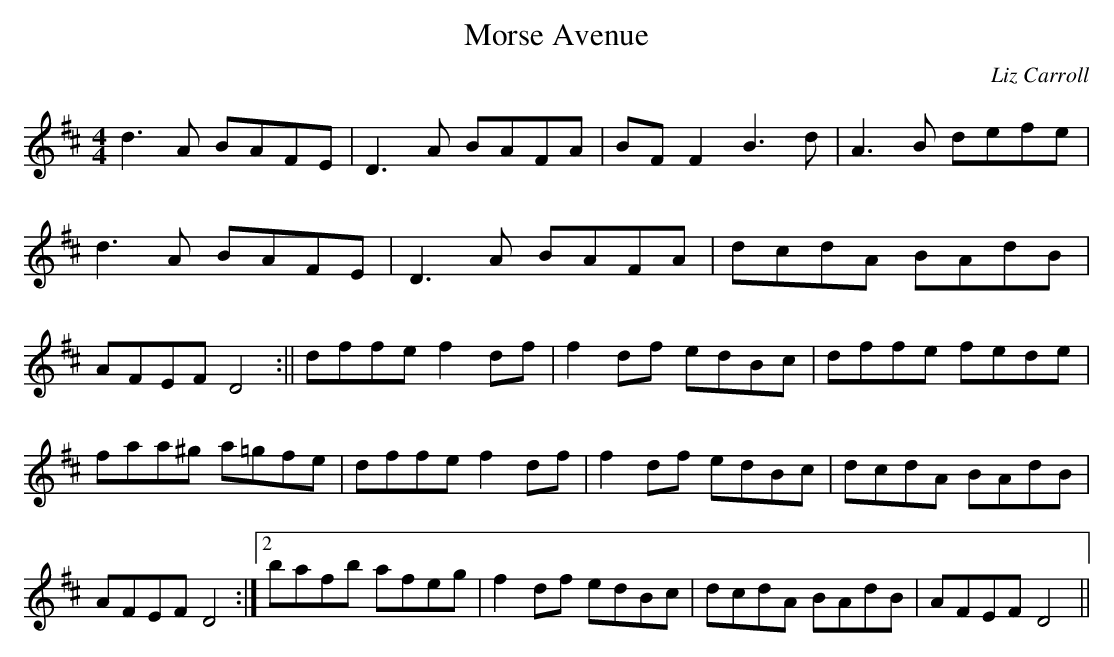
X:1
T:Morse Avenue
C:Liz Carroll
M:4/4
L:1/8
K:D
d3A BAFE|D3A BAFA|BFF2 B3d|A3B defe|\
d3A BAFE|D3A BAFA|dcdA BAdB|AFEF D4:||\
dffe f2df|f2df edBc|dffe fede|faa^g a=gfe|\
1 dffe f2df|f2df edBc|dcdA BAdB|AFEF D4:|2 bafb afeg|f2df edBc|dcdA BAdB|AFEF D4||
